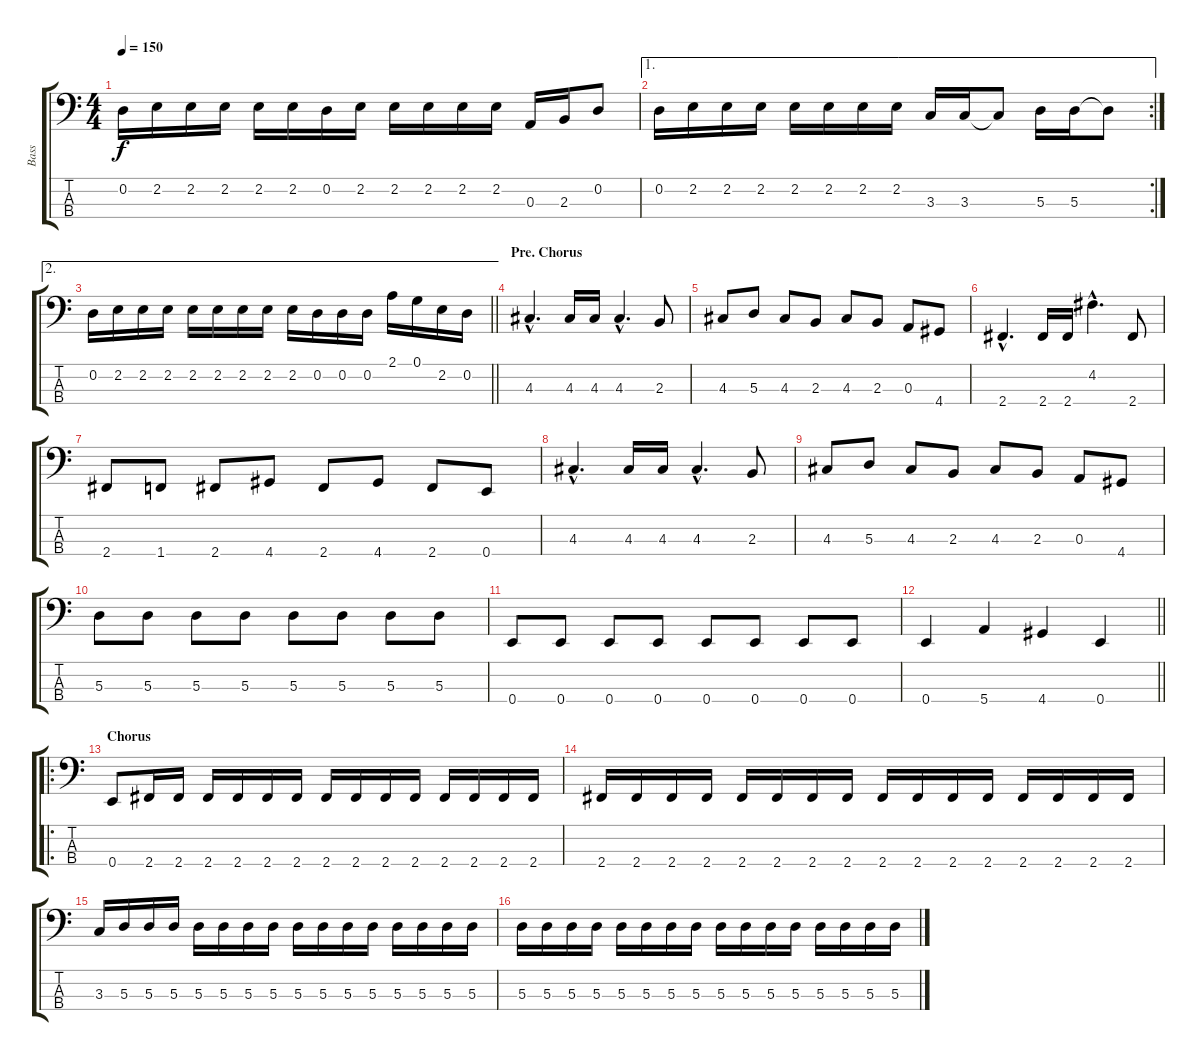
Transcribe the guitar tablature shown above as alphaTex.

\track ("Bass" "Bass") {instrument electricbassfinger}
\staff {score tabs}
\tuning (G2 D2 A1 E1) {hide}
\ts (4 4)
\tempo 150
\clef f4
\ks c
0.2.16{dy f} 2.2.16 2.2.16 2.2.16 2.2.16 2.2.16 0.2.16 2.2.16 2.2.16 2.2.16 2.2.16 2.2.16 0.3.16 2.3.16 0.2.8 |
\ae 1
\rc 2
0.2.16 2.2.16 2.2.16 2.2.16 2.2.16 2.2.16 2.2.16 2.2.16 3.3.16 3.3.16 3.3{t}.8 5.3.16 5.3.16 5.3{t}.8 |
\ae 2
\barLineRight lightlight
0.2.16 2.2.16 2.2.16 2.2.16 2.2.16 2.2.16 2.2.16 2.2.16 2.2.16 0.2.16 0.2.16 0.2.16 2.1.16 0.1.16 2.2.16 0.2.16 |
\section ("" "Pre. Chorus")
4.3{hac}.4{d} 4.3.16 4.3.16 4.3{hac}.4{d} 2.3.8 |
4.3.8 5.3.8 4.3.8 2.3.8 4.3.8 2.3.8 0.3.8 4.4.8 |
2.4{hac}.4{d} 2.4.16 2.4.16 4.2{hac}.4{d} 2.4.8 |
2.4.8 1.4.8 2.4.8 4.4.8 2.4.8 4.4.8 2.4.8 0.4.8 |
4.3{hac}.4{d} 4.3.16 4.3.16 4.3{hac}.4{d} 2.3.8 |
4.3.8 5.3.8 4.3.8 2.3.8 4.3.8 2.3.8 0.3.8 4.4.8 |
5.3.8 5.3.8 5.3.8 5.3.8 5.3.8 5.3.8 5.3.8 5.3.8 |
0.4.8 0.4.8 0.4.8 0.4.8 0.4.8 0.4.8 0.4.8 0.4.8 |
\barLineRight lightlight
0.4.4 5.4.4 4.4.4 0.4.4 |
\ro
\section ("" "Chorus")
0.4.8 2.4.16 2.4.16 2.4.16 2.4.16 2.4.16 2.4.16 2.4.16 2.4.16 2.4.16 2.4.16 2.4.16 2.4.16 2.4.16 2.4.16 |
2.4.16 2.4.16 2.4.16 2.4.16 2.4.16 2.4.16 2.4.16 2.4.16 2.4.16 2.4.16 2.4.16 2.4.16 2.4.16 2.4.16 2.4.16 2.4.16 |
3.3.16 5.3.16 5.3.16 5.3.16 5.3.16 5.3.16 5.3.16 5.3.16 5.3.16 5.3.16 5.3.16 5.3.16 5.3.16 5.3.16 5.3.16 5.3.16 |
5.3.16 5.3.16 5.3.16 5.3.16 5.3.16 5.3.16 5.3.16 5.3.16 5.3.16 5.3.16 5.3.16 5.3.16 5.3.16 5.3.16 5.3.16 5.3.16
